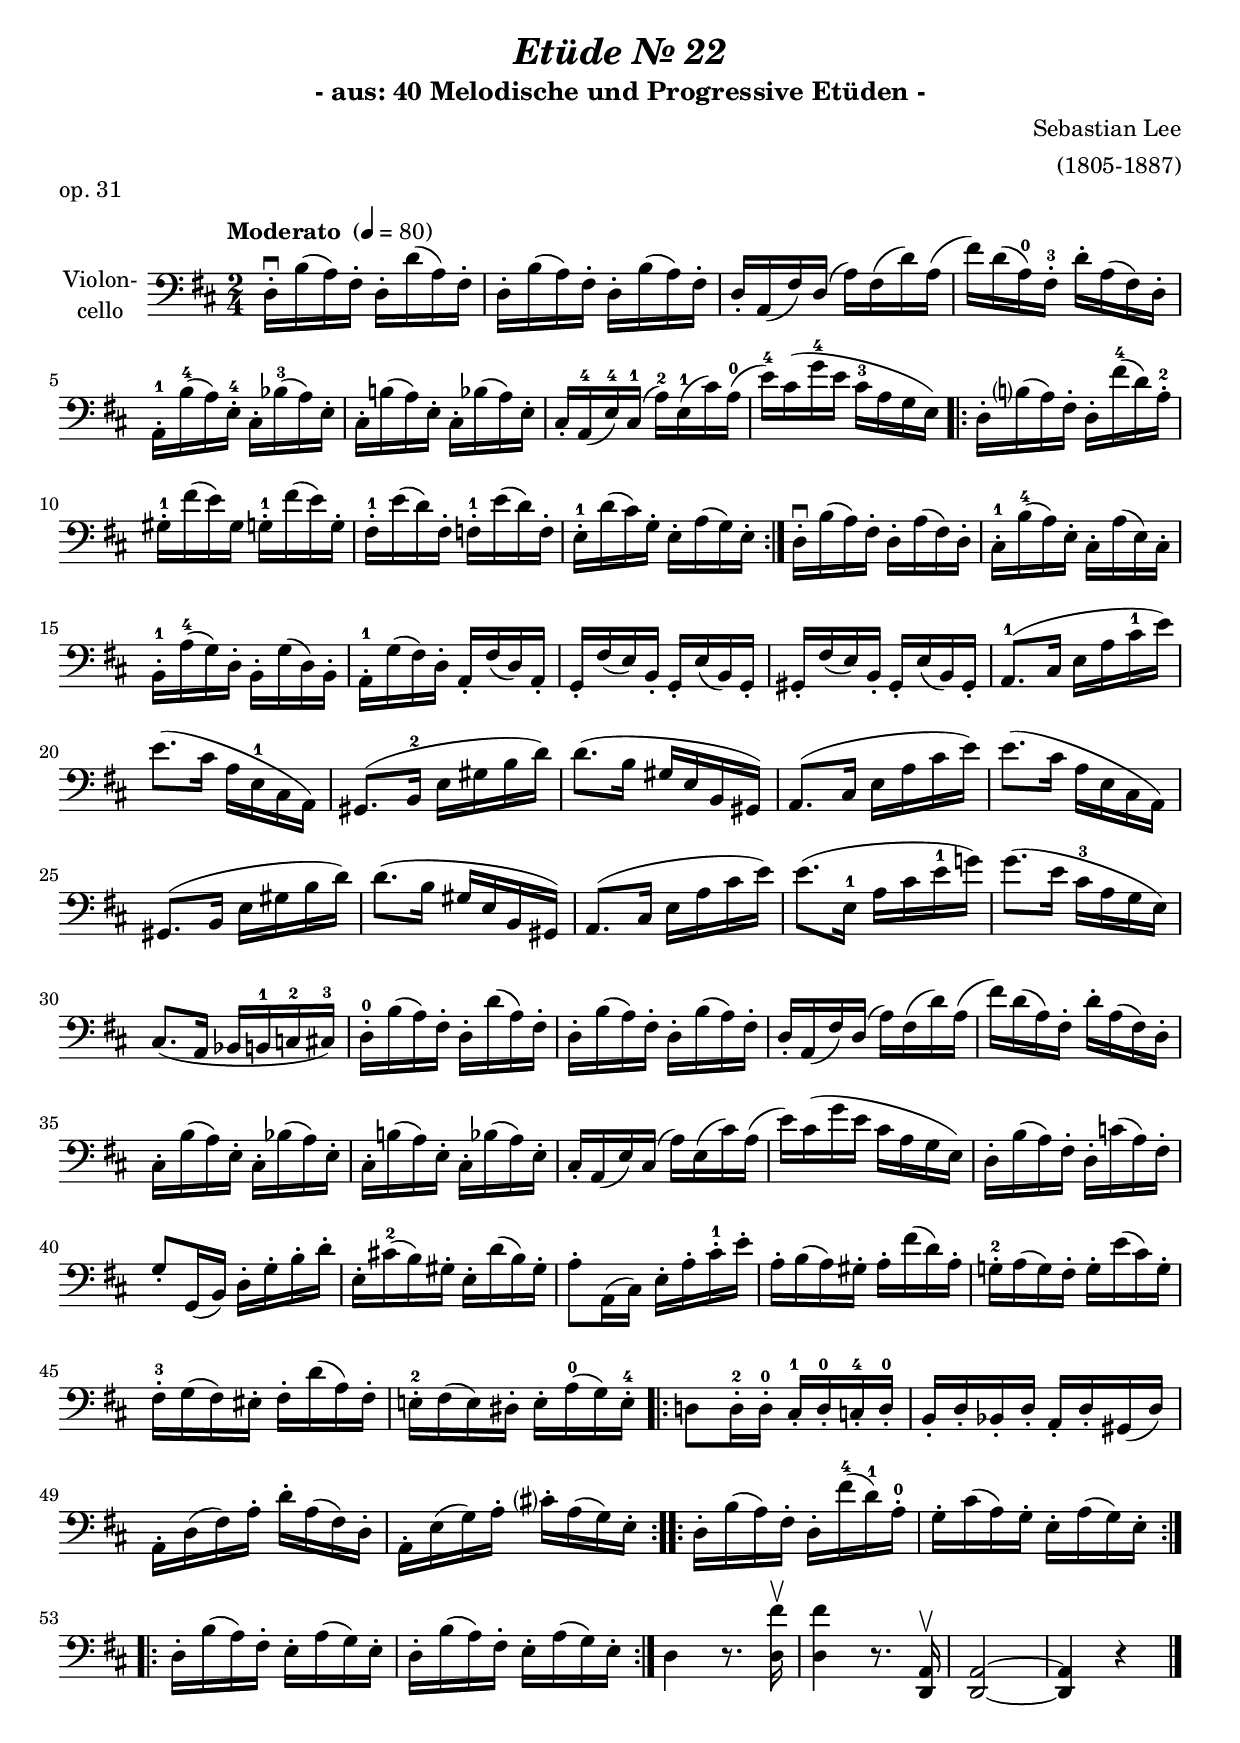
\version "2.18.2"
\include "deutsch.ly"

#(set-global-staff-size 20)

\header {
  title     = \markup \bold \italic "Etüde Nr. 22"
  subtitle  = "- aus: 40 Melodische und Progressive Etüden -"
  composer  = "Sebastian Lee"
  arranger  = "(1805-1887)"
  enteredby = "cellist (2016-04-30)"
  piece     = "op. 31"
}

voiceconsts = {
  \key d \major
  \time 2/4
  \clef "bass"
  \tempo "Moderato " 4=80
%  \numericTimeSignature
%  \compressFullBarRests
  \set tupletSpannerDuration = #(ly:make-moment 1 4)
  % Set default beaming for all staves
%  \set Timing.beamExceptions = #'()
%  \set Timing.baseMoment     = #(ly:make-moment 3 8)
%  \set Timing.beatStructure  = #'(1 1)
}

miba = "trombone"
mikl = "concertina"

va = \relative c {
  \voiceconsts
  \clef "bass"

  d16-.\downbow h'( a) fis-. d-. d'( a) fis-.
  d-. h'( a) fis-. d-. h'( a) fis-.
  d-. a( fis') d( a') fis( d') a(
  fis') d( a)-0 fis-.-3 d'-. a( fis) d-.
  a-.-1 h'(-4 a) e-.-4 cis-. b'(-3 a) e-.

  cis-. h'!( a) e-. cis-. b'( a) e-.
  cis-. a(-4 e')-4 cis(-1 a')-2 e(-1 cis') a(-0
  e')-4 cis( g'-4 e cis-3 a g e)
  
  \repeat volta 2 {
    d-. h'?( a) fis-. d-. fis'(-4 d) a-.-2
    gis-.-1 fis'( e) gis, g!-.-1 fis'( e) g,-.
    fis-.-1 e'( d) fis,-. f-.-1 e'( d) f,-.
    e-.-1 d'( cis) g-. e-. a( g) e-.
  }

  d-.\downbow h'( a) fis-. d-. a'( fis) d-.
  cis-.-1 h'(-4 a) e-. cis-. a'( e) cis-.
  h-.-1 a'(-4 g) d-. h-. g'( d) h-.
  a-.-1 g'( fis) d-. a-. fis'( d) a-.
  g-. fis'( e) h-. g-. e'( h) g-.

  gis-. fis'( e) h-. gis-. e'( h) gis-.
  a8.(-1 cis16 e a cis-1 e)
  e8.( cis16 a e-1 cis a)
  gis8.( h16-2 e gis h d)
  d8.( h16 gis e h gis)
  a8.( cis16 e a cis e)
  e8.( cis16 a e cis a)

  gis8.( h16 e gis h d)
  d8.( h16 gis e h gis)
  a8.( cis16 e a cis e)
  e8.( e,16-1 a cis e-1 g!)
  g8.( e16 cis-3 a g e)
  cis8.( a16 b h-1 c-2 cis)-3

  d-.-0 h'( a) fis-. d-. d'( a) fis-.
  d-. h'( a) fis-. d-. h'( a) fis-.
  d-. a( fis') d( a') fis( d') a(
  fis') d( a) fis-. d'-. a( fis) d-.
  cis-. h'( a) e-. cis-. b'( a) e-.
  cis-. h'!( a) e-. cis-. b'( a) e-.

  cis-. a( e') cis( a') e( cis') a(
  e') cis( g' e cis a g e)
  d-. h'( a) fis-. d-. c'( a) fis-.
  g8-. g,16( h) d-. g-. h-. d-.
  e,-. cis'!(-2 h) gis-. e-. d'( h) gis-.
  a8-. a,16( cis) e-. a-. cis-.-1 e-.

  a,-. h( a) gis-. a-. fis'( d) a-.
  g!-.-2 a( g) fis-. g-. e'( cis) g-.
  fis-.-3 g( fis) eis-. fis-. d'( a) fis-.
  e!-.-2 fis( e) dis-. e-. a(-0 g) e-.-4
  
  \repeat volta 2 {
    d!8 d16-.-2 d-.-0 cis-.-1 d-.-0 c-.-4 d-.-0
    h-. d-. b-. d-. a-. d-. gis,( d')
    a-. d( fis) a-. d-. a( fis) d-.
    a-. e'( g) a-. cis?-. a( g) e-.
  }

  \repeat volta 2 {
    d-. h'( a) fis-. d-. fis'(-4 d)-1 a-.-0
    g-. cis( a) g-. e-. a( g) e-.
  }

  \repeat volta 2 {
    d-. h'( a) fis-. e-. a( g) e-.
    d-. h'( a) fis-. e-. a( g) e-.
  }
  d4 r8. <d fis'>16\upbow
  <d fis'>4 r8. <d, a'>16\upbow
  <d a'>2~
  <d a'>4 r \bar "|."
}


music = <<
      \new Staff {
        \set Staff.midiInstrument = \miba
        \set Staff.instrumentName = \markup \center-column { "Violon-" "cello" }
        \transpose d d { \va }
      }
>>

\book {
  \score {
   \music
    \layout {}
  }

  \score {
    \unfoldRepeats \music

    \midi {
      \context {
        \Score
      }
    }
  }
}
